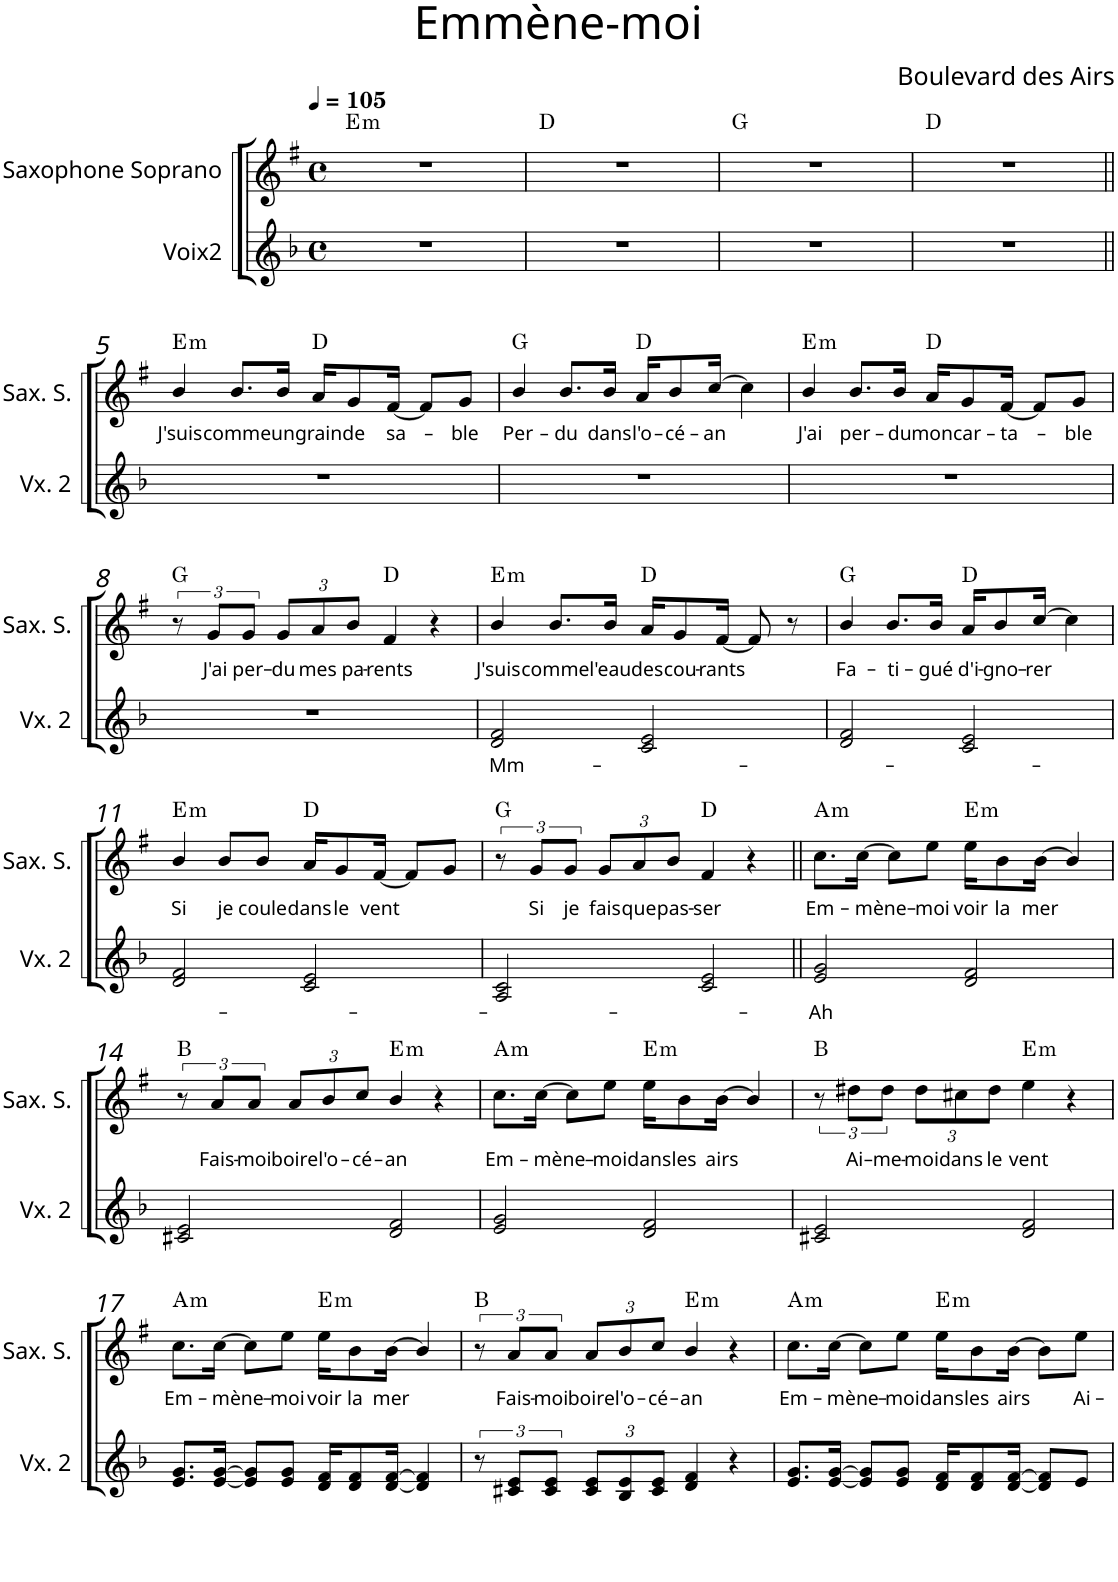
**kern	**text	**kern	**text	**harte
*part2	*part2	*part1	*part1	*part1
*staff2	*staff2	*staff1	*staff1	*
*I"Voix2	*	*I"Saxophone Soprano	*	*
*I'Vx. 2	*	*I'Sax. S.	*	*
*clefG2	*	*clefG2	*	*
*	*	*Trd1c2	*	*
*k[b-]	*	*k[f#]	*	*
*M4/4	*	*M4/4	*	*
*met(c)	*	*met(c)	*	*
*MM105	*	*MM105	*	*
=1	=1	=1	=1	=1
!	!	!	!	!LO:H:kt=m
1r	.	1r	.	E:min
=2	=2	=2	=2	=2
1r	.	1r	.	D:maj
=3	=3	=3	=3	=3
1r	.	1r	.	G:maj
=4	=4	=4	=4	=4
1r	.	1r	.	D:maj
!!LO:LB:g=z
=5||	=5||	=5||	=5||	=5||
!	!	!	!LO:LY:b	!LO:H:kt=m
1r	.	4b/	J'suis	E:min
!	!	!	!LO:LY:b	!
.	.	8.b/L	comme	.
!	!	!	!LO:LY:b	!
.	.	16b/Jk	un	.
!	!	!	!LO:LY:b	!
.	.	16a/KL	grain	D:maj
!	!	!	!LO:LY:b	!
.	.	8g/	de	.
!	!	!	!LO:LY:b	!
.	.	[16f#/Jk	sa-	.
.	.	8f#/L]	.	.
!	!	!	!LO:LY:b	!
.	.	8g/J	-ble	.
=6	=6	=6	=6	=6
!	!	!	!LO:LY:b	!
1r	.	4b/	Per-	G:maj
!	!	!	!LO:LY:b	!
.	.	8.b/L	-du	.
!	!	!	!LO:LY:b	!
.	.	16b/Jk	dans	.
!	!	!	!LO:LY:b	!
.	.	16a/KL	l'o-	D:maj
!	!	!	!LO:LY:b	!
.	.	8b/	-cé-	.
!	!	!	!LO:LY:b	!
.	.	[16cc/Jk	-an	.
.	.	4cc\]	.	.
=7	=7	=7	=7	=7
!	!	!	!LO:LY:b	!LO:H:kt=m
1r	.	4b/	J'ai	E:min
!	!	!	!LO:LY:b	!
.	.	8.b/L	per-	.
!	!	!	!LO:LY:b	!
.	.	16b/Jk	-du	.
!	!	!	!LO:LY:b	!
.	.	16a/KL	mon	D:maj
!	!	!	!LO:LY:b	!
.	.	8g/	car-	.
!	!	!	!LO:LY:b	!
.	.	[16f#/Jk	-ta-	.
.	.	8f#/L]	.	.
!	!	!	!LO:LY:b	!
.	.	8g/J	-ble	.
!!LO:LB:g=z
=8	=8	=8	=8	=8
1r	.	12r	.	G:maj
!	!	!	!LO:LY:b	!
.	.	12g/L	J'ai	.
!	!	!	!LO:LY:b	!
.	.	12g/J	per-	.
*	*	*Xbrackettup	*	*
!	!	!	!LO:LY:b	!
.	.	12g/L	-du	.
!	!	!	!LO:LY:b	!
.	.	12a/	mes	.
!	!	!	!LO:LY:b	!
.	.	12b/J	pa-	.
!	!	!	!LO:LY:b	!
.	.	4f#/	-rents	D:maj
.	.	4r	.	.
=9	=9	=9	=9	=9
!	!LO:LY:b	!	!LO:LY:b	!LO:H:kt=m
2d/ 2f/	Mm-	4b/	J'suis	E:min
!	!	!	!LO:LY:b	!
.	.	8.b/L	comme	.
!	!	!	!LO:LY:b	!
.	.	16b/Jk	l'eau	.
!	!	!	!LO:LY:b	!
2c/ 2e/	.	16a/KL	des	D:maj
!	!	!	!LO:LY:b	!
.	.	8g/	cou-	.
!	!	!	!LO:LY:b	!
.	.	[16f#/Jk	-rants	.
.	.	8f#/]	.	.
.	.	8r	.	.
=10	=10	=10	=10	=10
!	!	!	!LO:LY:b	!
2d/ 2f/	.	4b/	Fa-	G:maj
!	!	!	!LO:LY:b	!
.	.	8.b/L	-ti-	.
!	!	!	!LO:LY:b	!
.	.	16b/Jk	-gué	.
!	!	!	!LO:LY:b	!
2c/ 2e/	.	16a/KL	d'i-	D:maj
!	!	!	!LO:LY:b	!
.	.	8b/	-gno-	.
!	!	!	!LO:LY:b	!
.	.	[16cc/Jk	-rer	.
.	.	4cc\]	.	.
!!LO:LB:g=z
=11	=11	=11	=11	=11
!	!	!	!LO:LY:b	!LO:H:kt=m
2d/ 2f/	.	4b/	Si	E:min
!	!	!	!LO:LY:b	!
.	.	8b/L	je	.
!	!	!	!LO:LY:b	!
.	.	8b/J	coule	.
!	!	!	!LO:LY:b	!
2c/ 2e/	.	16a/KL	dans	D:maj
!	!	!	!LO:LY:b	!
.	.	8g/	le	.
!	!	!	!LO:LY:b	!
.	.	[16f#/Jk	vent	.
.	.	8f#/L]	.	.
.	.	8g/J	.	.
=12	=12	=12	=12	=12
*	*	*brackettup	*	*
2A/ 2c/	.	12r	.	G:maj
!	!	!	!LO:LY:b	!
.	.	12g/L	Si	.
!	!	!	!LO:LY:b	!
.	.	12g/J	je	.
*	*	*Xbrackettup	*	*
!	!	!	!LO:LY:b	!
.	.	12g/L	fais	.
!	!	!	!LO:LY:b	!
.	.	12a/	que	.
!	!	!	!LO:LY:b	!
.	.	12b/J	pas-	.
!	!	!	!LO:LY:b	!
2c/ 2e/	.	4f#/	-ser	D:maj
.	.	4r	.	.
=13||	=13||	=13||	=13||	=13||
!	!LO:LY:b	!	!LO:LY:b	!LO:H:kt=m
2e/ 2g/	-Ah	8.cc\L	Em-	A:min
!	!	!	!LO:LY:b	!
.	.	[16cc\Jk	-mène-	.
.	.	8cc\L]	.	.
!	!	!	!LO:LY:b	!
.	.	8ee\J	-moi	.
!	!	!	!LO:LY:b	!LO:H:kt=m
2d/ 2f/	.	16ee\KL	voir	E:min
!	!	!	!LO:LY:b	!
.	.	8b\	la	.
!	!	!	!LO:LY:b	!
.	.	[16b\Jk	mer	.
.	.	4b/]	.	.
!!LO:LB:g=z
=14	=14	=14	=14	=14
*	*	*brackettup	*	*
2c#X/ 2e/	.	12r	.	B:maj
!	!	!	!LO:LY:b	!
.	.	12a/L	Fais-	.
!	!	!	!LO:LY:b	!
.	.	12a/J	-moi	.
*	*	*Xbrackettup	*	*
!	!	!	!LO:LY:b	!
.	.	12a/L	boire	.
!	!	!	!LO:LY:b	!
.	.	12b/	l'o-	.
!	!	!	!LO:LY:b	!
.	.	12cc/J	-cé-	.
!	!	!	!LO:LY:b	!LO:H:kt=m
2d/ 2f/	.	4b/	-an	E:min
.	.	4r	.	.
=15	=15	=15	=15	=15
!	!	!	!LO:LY:b	!LO:H:kt=m
2e/ 2g/	.	8.cc\L	Em-	A:min
!	!	!	!LO:LY:b	!
.	.	[16cc\Jk	mène-	.
.	.	8cc\L]	.	.
!	!	!	!LO:LY:b	!
.	.	8ee\J	-moi	.
!	!	!	!LO:LY:b	!LO:H:kt=m
2d/ 2f/	.	16ee\KL	dans	E:min
!	!	!	!LO:LY:b	!
.	.	8b\	les	.
!	!	!	!LO:LY:b	!
.	.	[16b\Jk	airs	.
.	.	4b/]	.	.
=16	=16	=16	=16	=16
*	*	*brackettup	*	*
2c#X/ 2e/	.	12r	.	B:maj
!	!	!	!LO:LY:b	!
.	.	12dd#X\L	Ai-	.
!	!	!	!LO:LY:b	!
.	.	12dd#\J	-me-	.
*	*	*Xbrackettup	*	*
!	!	!	!LO:LY:b	!
.	.	12dd#\L	-moi	.
!	!	!	!LO:LY:b	!
.	.	12cc#X\	dans	.
!	!	!	!LO:LY:b	!
.	.	12dd#\J	le	.
!	!	!	!LO:LY:b	!LO:H:kt=m
2d/ 2f/	.	4ee\	vent	E:min
.	.	4r	.	.
!!LO:LB:g=z
=17	=17	=17	=17	=17
!	!	!	!LO:LY:b	!LO:H:kt=m
8.e/ 8.g/L	.	8.cc\L	Em-	A:min
!	!	!	!LO:LY:b	!
[16e/ [16g/Jk	.	[16cc\Jk	-mène-	.
8e/] 8g/]L	.	8cc\L]	.	.
!	!	!	!LO:LY:b	!
8e/ 8g/J	.	8ee\J	-moi	.
!	!	!	!LO:LY:b	!LO:H:kt=m
16d/ 16f/KL	.	16ee\KL	voir	E:min
!	!	!	!LO:LY:b	!
8d/ 8f/	.	8b\	la	.
!	!	!	!LO:LY:b	!
[16d/ [16f/Jk	.	[16b\Jk	mer	.
4d/] 4f/]	.	4b/]	.	.
=18	=18	=18	=18	=18
*	*	*brackettup	*	*
12r	.	12r	.	B:maj
!	!	!	!LO:LY:b	!
12c#X/ 12e/L	.	12a/L	Fais-	.
!	!	!	!LO:LY:b	!
12c#/ 12e/J	.	12a/J	-moi	.
*Xbrackettup	*	*Xbrackettup	*	*
!	!	!	!LO:LY:b	!
12c#/ 12e/L	.	12a/L	boire	.
!	!	!	!LO:LY:b	!
12B-/ 12e/	.	12b/	l'o-	.
!	!	!	!LO:LY:b	!
12c#/ 12e/J	.	12cc/J	-cé-	.
!	!	!	!LO:LY:b	!LO:H:kt=m
4d/ 4f/	.	4b/	-an	E:min
4r	.	4r	.	.
=19	=19	=19	=19	=19
!	!	!	!LO:LY:b	!LO:H:kt=m
8.e/ 8.g/L	.	8.cc\L	Em-	A:min
!	!	!	!LO:LY:b	!
[16e/ [16g/Jk	.	[16cc\Jk	-mène-	.
8e/] 8g/]L	.	8cc\L]	.	.
!	!	!	!LO:LY:b	!
8e/ 8g/J	.	8ee\J	-moi	.
!	!	!	!LO:LY:b	!LO:H:kt=m
16d/ 16f/KL	.	16ee\KL	dans	E:min
!	!	!	!LO:LY:b	!
8d/ 8f/	.	8b\	les	.
!	!	!	!LO:LY:b	!
[16d/ [16f/Jk	.	[16b\Jk	airs	.
8d/] 8f/]L	.	8b\L]	.	.
!	!	!	!LO:LY:b	!
8e/J	.	8ee\J	Ai-	.
=	=	=	=	=
*-	*-	*-	*-	*-
